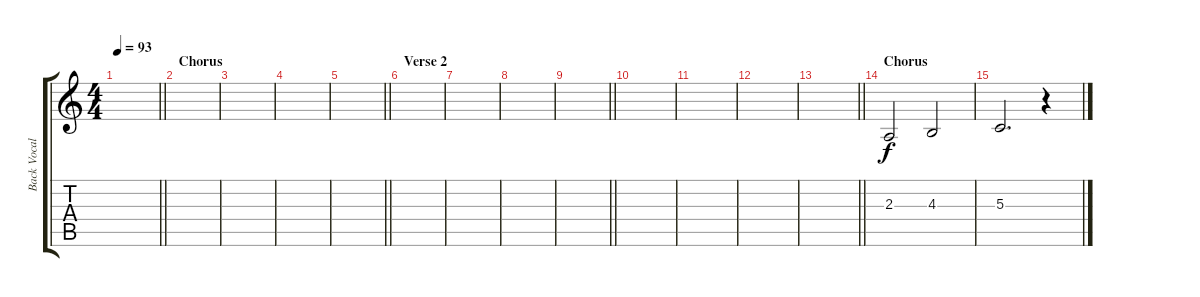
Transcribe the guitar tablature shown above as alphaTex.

\track ("Back Vocal" "Back Vocal") {instrument frenchhorn}
\staff {score tabs}
\tuning (E4 B3 G3 D3 A2 E2) {hide}
\ts (4 4)
\tempo 93
\clef g2
\barLineRight lightlight
\ks c
|
\section ("" "Chorus")
|
|
|
\barLineRight lightlight
|
\section ("" "Verse 2")
|
|
|
\barLineRight lightlight
|
|
|
|
\barLineRight lightlight
|
\section ("" "Chorus")
2.3.2 4.3.2 |
5.3.2{d} r.4
